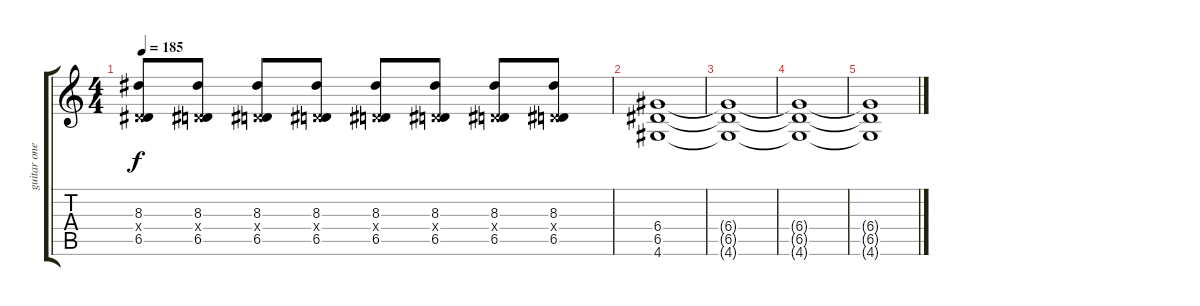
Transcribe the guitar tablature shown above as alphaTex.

\track ("guitar one" "guitar one") {instrument overdrivenguitar}
\staff {score tabs}
\tuning (E4 B3 G3 D3 A2 E2) {hide}
\ts (4 4)
\tempo 185
\clef g2
\ks c
(8.3 0.4{x} 6.5).8{dy f} (8.3 0.4{x} 6.5).8 (8.3 0.4{x} 6.5).8 (8.3 0.4{x} 6.5).8 (8.3 0.4{x} 6.5).8 (8.3 0.4{x} 6.5).8 (8.3 0.4{x} 6.5).8 (8.3 0.4{x} 6.5).8 |
(6.4 6.5 4.6).1{volume 2} |
(6.4{t} 6.5{t} 4.6{t}).1 |
(6.4{t} 6.5{t} 4.6{t}).1 |
(6.4{t} 6.5{t} 4.6{t}).1
